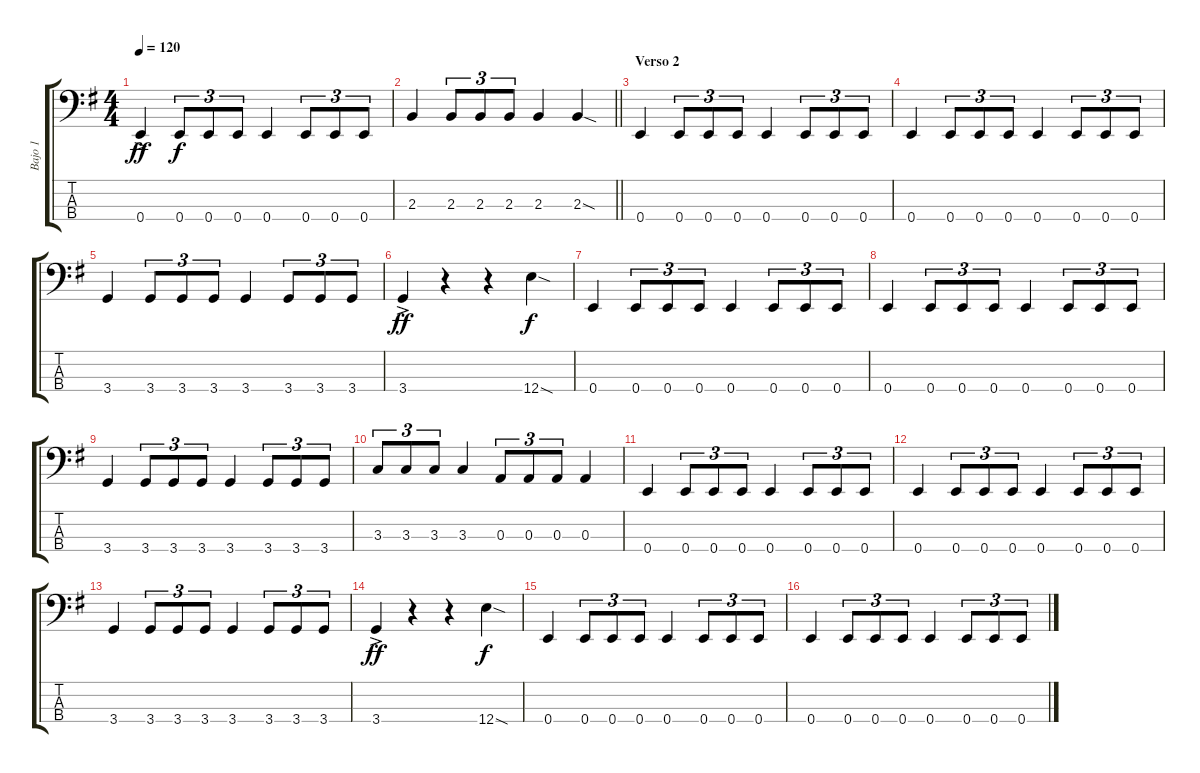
\track ("Bajo 1" "Bajo 1") {instrument electricbassfinger}
\staff {score tabs}
\tuning (G2 D2 A1 E1) {hide}
\ts (4 4)
\tempo 120
\clef f4
\ks g
0.4{ac}.4{dy ff} 0.4.8{tu (3 2) dy f} 0.4.8{tu (3 2)} 0.4.8{tu (3 2)} 0.4.4 0.4.8{tu (3 2)} 0.4.8{tu (3 2)} 0.4.8{tu (3 2)} |
\barLineRight lightlight
2.3.4 2.3.8{tu (3 2)} 2.3.8{tu (3 2)} 2.3.8{tu (3 2)} 2.3.4 2.3{sod}.4 |
\section ("" "Verso 2")
0.4.4 0.4.8{tu (3 2)} 0.4.8{tu (3 2)} 0.4.8{tu (3 2)} 0.4.4 0.4.8{tu (3 2)} 0.4.8{tu (3 2)} 0.4.8{tu (3 2)} |
0.4.4 0.4.8{tu (3 2)} 0.4.8{tu (3 2)} 0.4.8{tu (3 2)} 0.4.4 0.4.8{tu (3 2)} 0.4.8{tu (3 2)} 0.4.8{tu (3 2)} |
3.4.4 3.4.8{tu (3 2)} 3.4.8{tu (3 2)} 3.4.8{tu (3 2)} 3.4.4 3.4.8{tu (3 2)} 3.4.8{tu (3 2)} 3.4.8{tu (3 2)} |
3.4{ac}.4{dy ff} r.4 r.4 12.4{sod}.4{dy f} |
0.4.4 0.4.8{tu (3 2)} 0.4.8{tu (3 2)} 0.4.8{tu (3 2)} 0.4.4 0.4.8{tu (3 2)} 0.4.8{tu (3 2)} 0.4.8{tu (3 2)} |
0.4.4 0.4.8{tu (3 2)} 0.4.8{tu (3 2)} 0.4.8{tu (3 2)} 0.4.4 0.4.8{tu (3 2)} 0.4.8{tu (3 2)} 0.4.8{tu (3 2)} |
3.4.4 3.4.8{tu (3 2)} 3.4.8{tu (3 2)} 3.4.8{tu (3 2)} 3.4.4 3.4.8{tu (3 2)} 3.4.8{tu (3 2)} 3.4.8{tu (3 2)} |
3.3.8{tu (3 2)} 3.3.8{tu (3 2)} 3.3.8{tu (3 2)} 3.3.4 0.3.8{tu (3 2)} 0.3.8{tu (3 2)} 0.3.8{tu (3 2)} 0.3.4 |
0.4.4 0.4.8{tu (3 2)} 0.4.8{tu (3 2)} 0.4.8{tu (3 2)} 0.4.4 0.4.8{tu (3 2)} 0.4.8{tu (3 2)} 0.4.8{tu (3 2)} |
0.4.4 0.4.8{tu (3 2)} 0.4.8{tu (3 2)} 0.4.8{tu (3 2)} 0.4.4 0.4.8{tu (3 2)} 0.4.8{tu (3 2)} 0.4.8{tu (3 2)} |
3.4.4 3.4.8{tu (3 2)} 3.4.8{tu (3 2)} 3.4.8{tu (3 2)} 3.4.4 3.4.8{tu (3 2)} 3.4.8{tu (3 2)} 3.4.8{tu (3 2)} |
3.4{ac}.4{dy ff} r.4 r.4 12.4{sod}.4{dy f} |
0.4.4 0.4.8{tu (3 2)} 0.4.8{tu (3 2)} 0.4.8{tu (3 2)} 0.4.4 0.4.8{tu (3 2)} 0.4.8{tu (3 2)} 0.4.8{tu (3 2)} |
0.4.4 0.4.8{tu (3 2)} 0.4.8{tu (3 2)} 0.4.8{tu (3 2)} 0.4.4 0.4.8{tu (3 2)} 0.4.8{tu (3 2)} 0.4.8{tu (3 2)}
